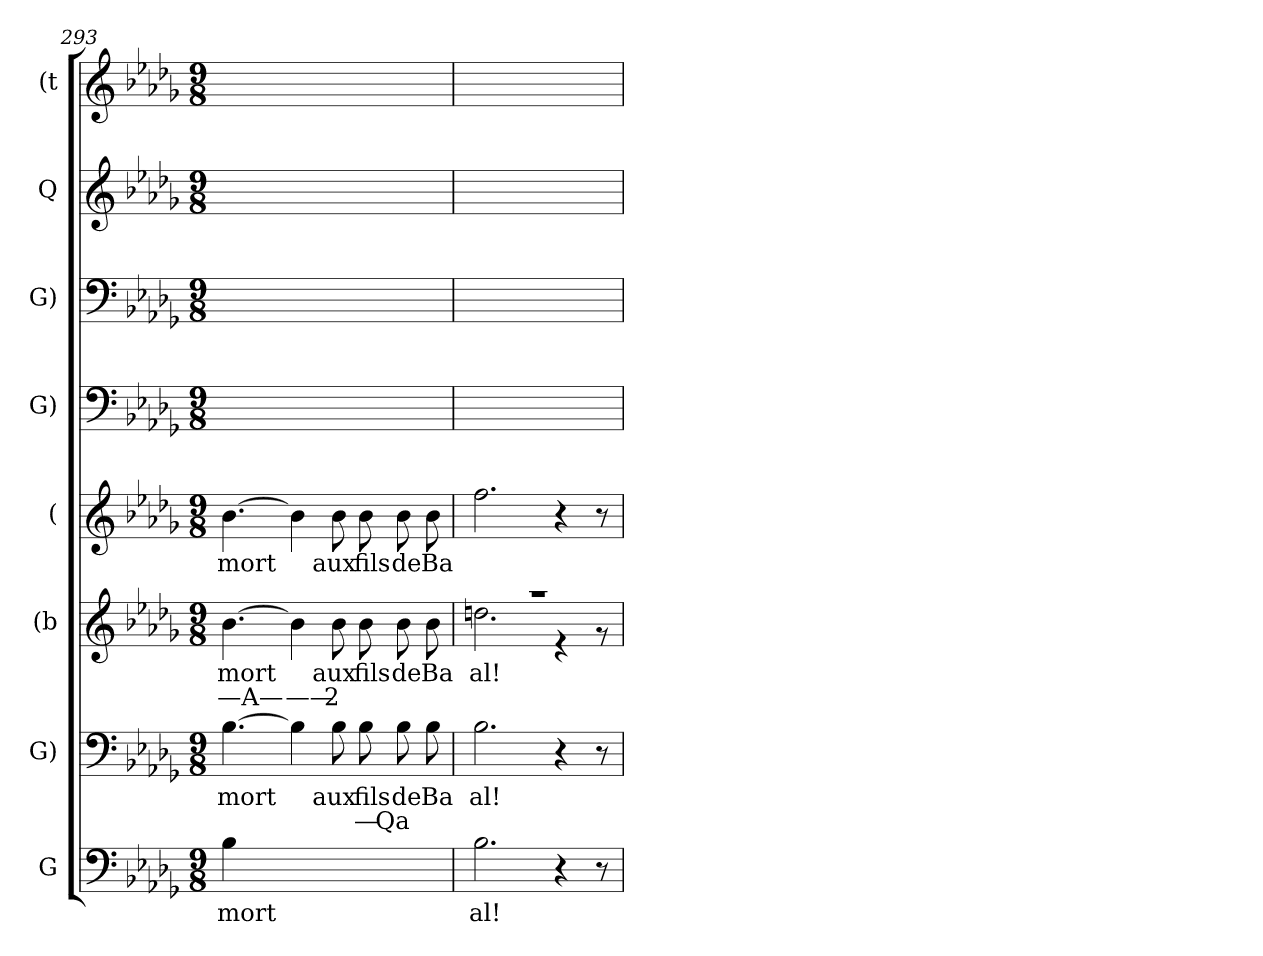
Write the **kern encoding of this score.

**kern	**text	**kern	**text	**text	**kern	**text	**text	**kern	**text	**kern	**kern	**kern	**kern
*part8	*part8	*part7	*part7	*part7	*part6	*part6	*part6	*part5	*part5	*part4	*part3	*part2	*part1
*staff8	*staff8	*staff7	*staff7	*staff7	*staff6	*staff6	*staff6	*staff5	*staff5	*staff4	*staff3	*staff2	*staff1
*I"G	*	*I"G)	*	*	*I"(b	*	*	*I"(	*	*I"G)	*I"G)	*I"Q	*I"(t
!!LO:LB:g=z
*clefF4	*	*clefF4	*	*	*clefG2	*	*	*clefG2	*	*clefF4	*clefF4	*clefG2	*clefG2
*k[b-e-a-d-g-]	*	*k[b-e-a-d-g-]	*	*	*k[b-e-a-d-g-]	*	*	*k[b-e-a-d-g-]	*	*k[b-e-a-d-g-]	*k[b-e-a-d-g-]	*k[b-e-a-d-g-]	*k[b-e-a-d-g-]
*M9/8	*	*M9/8	*	*	*M9/8	*	*	*M9/8	*	*M9/8	*M9/8	*M9/8	*M9/8
=293	=293	=293	=293	=293	=293	=293	=293	=293	=293	=293	=293	=293	=293
4B-i\	mort	[4.B-i\	mort	.	[4.b-i\	mort	—A—	[4.b-i\	mort	1ryy	1ryy	1ryy	1ryy
2..ryy	.	.	.	.	.	.	.	.	.	.	.	.	.
.	.	4B-i\]	.	.	4b-i\]	.	——	4b-i\]	.	.	.	.	.
.	.	8B-i\	aux	.	8b-i\	aux	2	8b-i\	aux	.	.	.	.
.	.	8B-i\	fils	—	8b-i\	fils	.	8b-i\	fils	.	.	.	.
.	.	8B-i\	de	Qa	8b-i\	de	.	8b-i\	de	.	.	.	.
.	.	8B-i\	Ba	.	8b-i\	Ba	.	8b-i\	Ba	8ryy	8ryy	8ryy	8ryy
=294	=294	=294	=294	=294	=294	=294	=294	=294	=294	=294	=294	=294	=294
*	*	*	*	*	*^	*	*	*	*	*	*	*	*
2.B-i\	al!	2.B-i\	al!	.	8%9r	2.ddnj\	al!	.	2.ffi\	.	1ryy	1ryy	1ryy	1ryy
4r	.	4r	.	.	.	4r	.	.	4r	.	.	.	.	.
8r	.	8r	.	.	.	8r	.	.	8r	.	8ryy	8ryy	8ryy	8ryy
*	*	*	*	*	*v	*v	*	*	*	*	*	*	*	*
=	=	=	=	=	=	=	=	=	=	=	=	=	=
*-	*-	*-	*-	*-	*-	*-	*-	*-	*-	*-	*-	*-	*-
